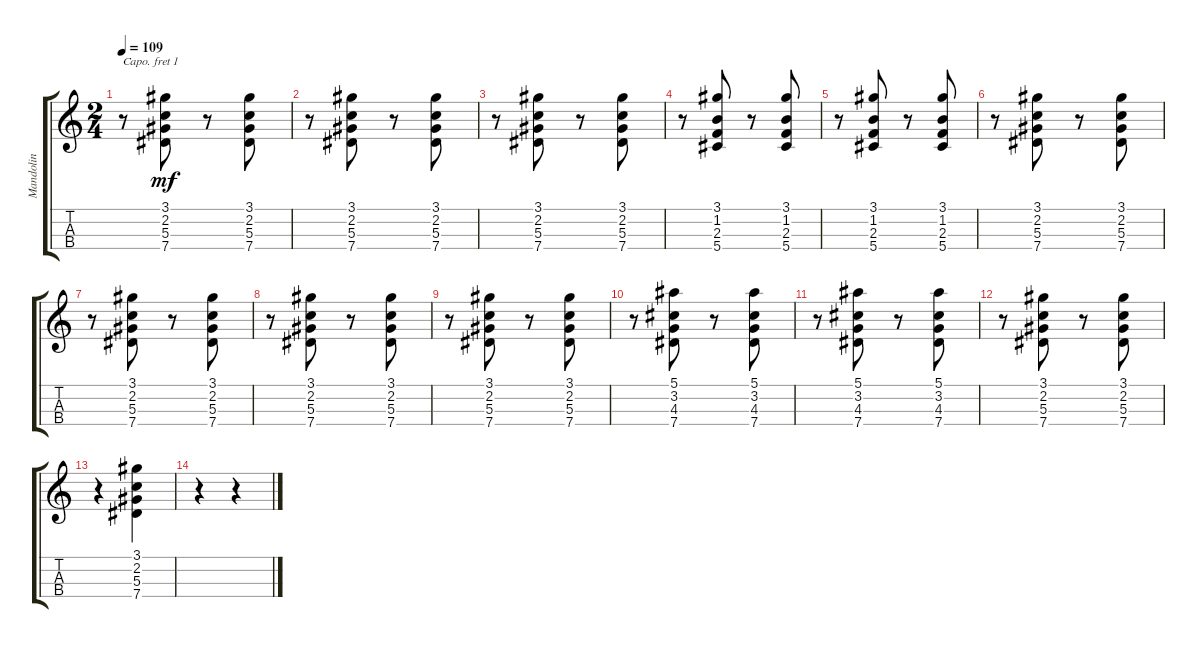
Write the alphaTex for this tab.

\track ("Mandolin" "Mandolin") {instrument shamisen}
\staff {score tabs}
\capo 1
\tuning (E5 A4 D4 G3) {hide}
\ts (2 4)
\tempo 109
\clef g2
\ks c
r.8{dy mf} (3.1 2.2 5.3 7.4).8 r.8 (3.1 2.2 5.3 7.4).8 |
r.8 (3.1 2.2 5.3 7.4).8 r.8 (3.1 2.2 5.3 7.4).8 |
r.8 (3.1 2.2 5.3 7.4).8 r.8 (3.1 2.2 5.3 7.4).8 |
r.8 (3.1 1.2 2.3 5.4).8 r.8 (3.1 1.2 2.3 5.4).8 |
r.8 (3.1 1.2 2.3 5.4).8 r.8 (3.1 1.2 2.3 5.4).8 |
r.8 (3.1 2.2 5.3 7.4).8 r.8 (3.1 2.2 5.3 7.4).8 |
r.8 (3.1 2.2 5.3 7.4).8 r.8 (3.1 2.2 5.3 7.4).8 |
r.8 (3.1 2.2 5.3 7.4).8 r.8 (3.1 2.2 5.3 7.4).8 |
r.8 (3.1 2.2 5.3 7.4).8 r.8 (3.1 2.2 5.3 7.4).8 |
r.8 (5.1 3.2 4.3 7.4).8 r.8 (5.1 3.2 4.3 7.4).8 |
r.8 (5.1 3.2 4.3 7.4).8 r.8 (5.1 3.2 4.3 7.4).8 |
r.8 (3.1 2.2 5.3 7.4).8 r.8 (3.1 2.2 5.3 7.4).8 |
r.4 (3.1 2.2 5.3 7.4).4 |
r.4 r.4
